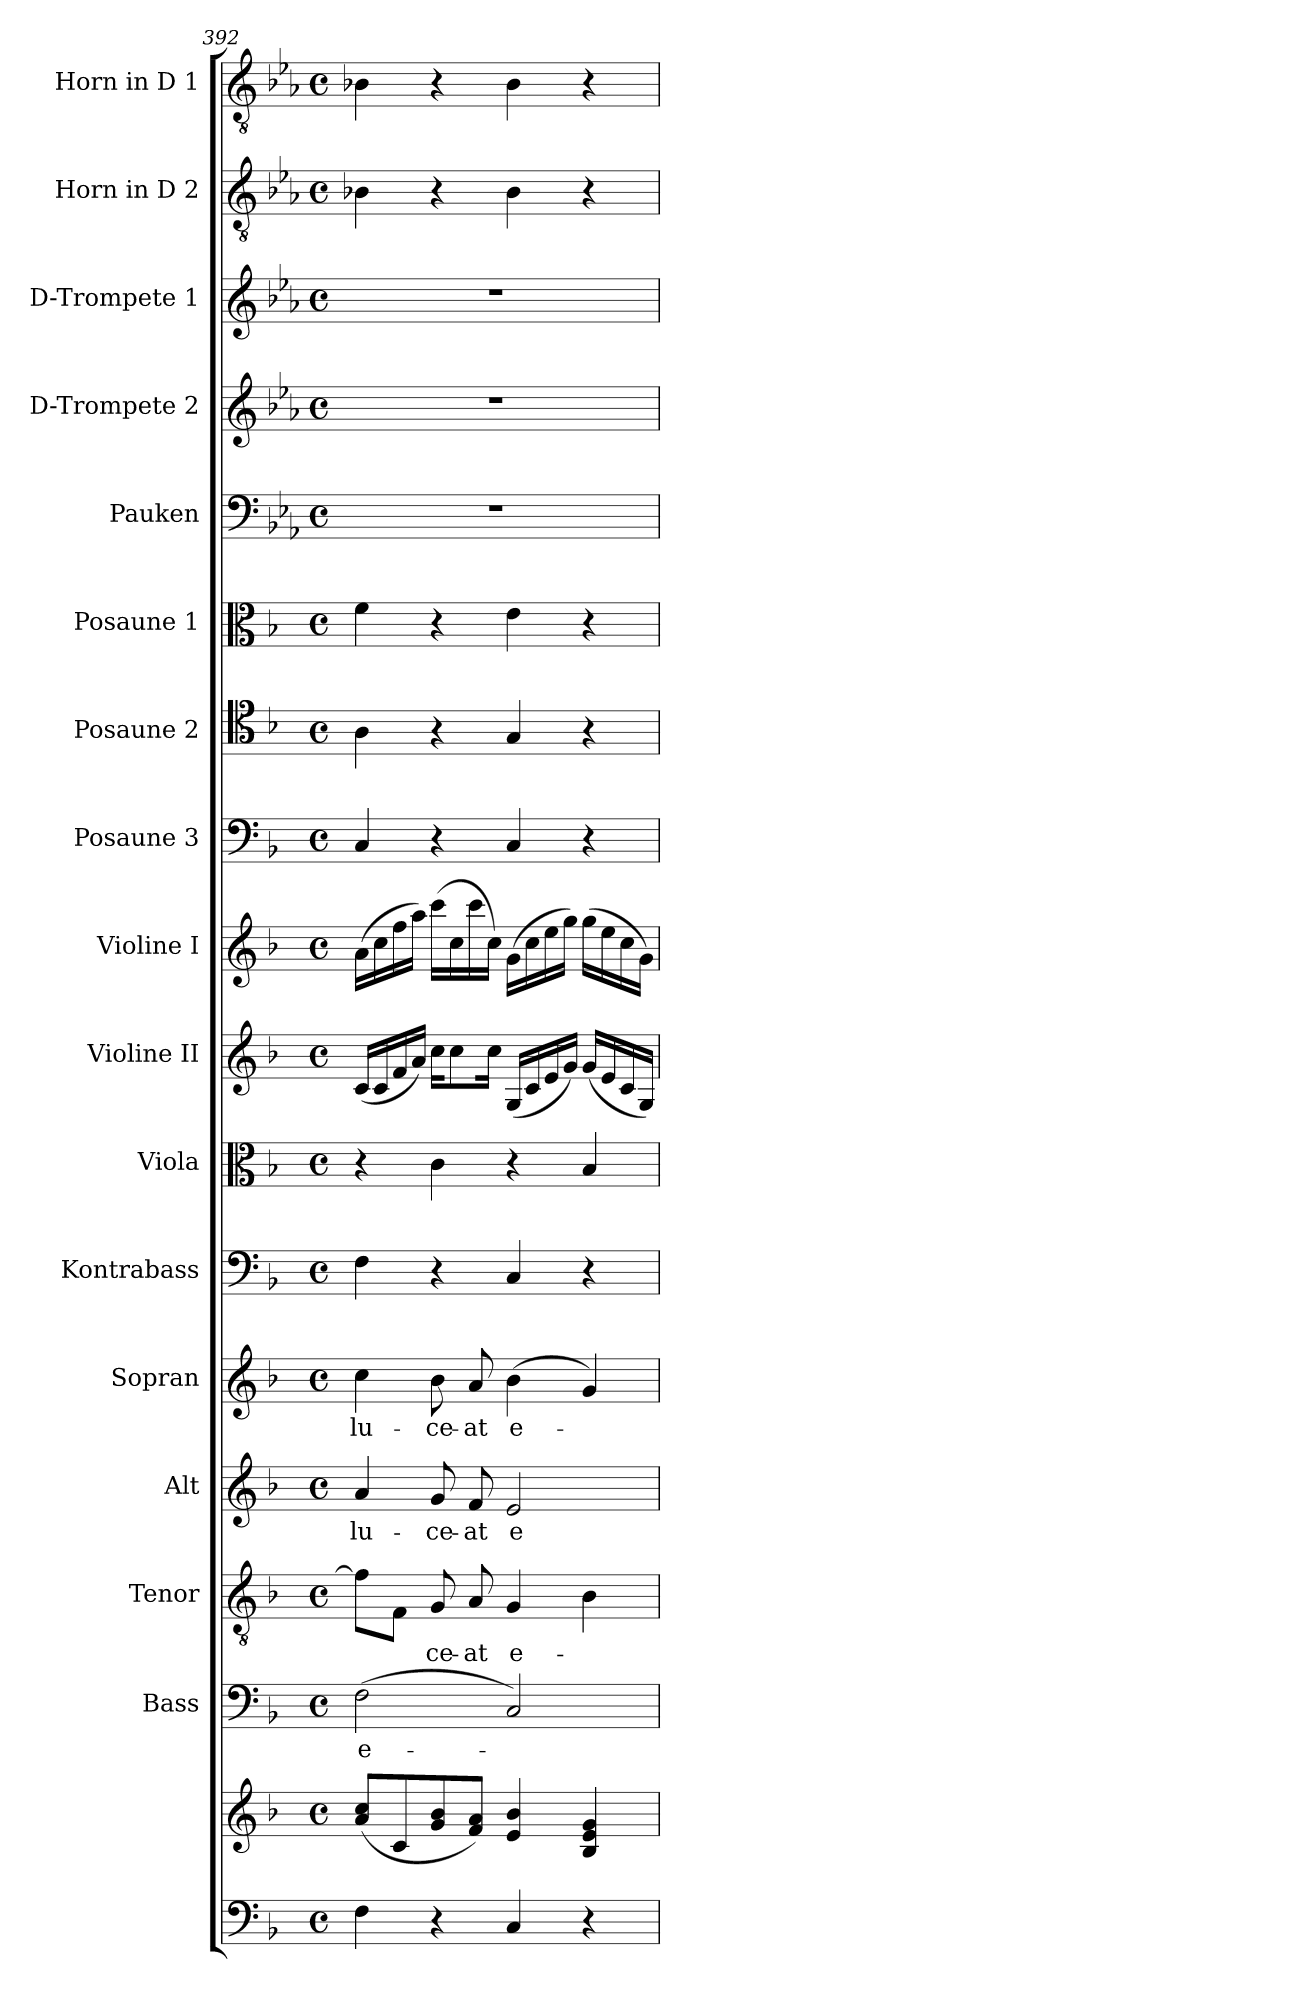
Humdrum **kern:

**kern	**kern	**kern	**text	**kern	**text	**kern	**text	**kern	**text	**kern	**kern	**kern	**kern	**kern	**kern	**kern	**kern	**kern	**kern	**kern	**kern
*part17	*part17	*part16	*part16	*part15	*part15	*part14	*part14	*part13	*part13	*part12	*part11	*part10	*part9	*part8	*part7	*part6	*part5	*part4	*part3	*part2	*part1
*staff18	*staff17	*staff16	*staff16	*staff15	*staff15	*staff14	*staff14	*staff13	*staff13	*staff12	*staff11	*staff10	*staff9	*staff8	*staff7	*staff6	*staff5	*staff4	*staff3	*staff2	*staff1
*	*	*I"Bass	*	*I"Tenor	*	*I"Alt	*	*I"Sopran	*	*I"Kontrabass	*I"Viola	*I"Violine II	*I"Violine I	*I"Posaune 3	*I"Posaune 2	*I"Posaune 1	*I"Pauken	*I"D-Trompete 2	*I"D-Trompete 1	*I"Horn in D 2	*I"Horn in D 1
*	*	*I'B.	*	*I'T.	*	*I'A.	*	*I'S.	*	*I'Kb.	*I'Vla.	*I'Vl. II	*I'Vl. I	*I'Pos. 3	*I'Pos. 2	*I'Pos. 1	*I'Pk.	*I'D Trp. 2	*I'D Trp. 1	*I'Hrn. 2	*I'Hrn. 1
*clefF4	*clefG2	*clefF4	*	*clefGv2	*	*clefG2	*	*clefG2	*	*clefF4	*clefC3	*clefG2	*clefG2	*clefF4	*clefC4	*clefC3	*clefF4	*clefG2	*clefG2	*clefGv2	*clefGv2
*	*	*	*	*	*	*	*	*	*	*ITrd7c12	*	*	*	*	*	*	*ITrd-1c-2	*ITrd-1c-2	*ITrd-1c-2	*ITrd-1c-2	*ITrd-1c-2
*k[b-]	*k[b-]	*k[b-]	*	*k[b-]	*	*k[b-]	*	*k[b-]	*	*k[b-]	*k[b-]	*k[b-]	*k[b-]	*k[b-]	*k[b-]	*k[b-]	*k[b-]	*k[b-]	*k[b-]	*k[b-]	*k[b-]
*F:	*F:	*F:	*	*F:	*	*F:	*	*F:	*	*F:	*F:	*F:	*F:	*F:	*F:	*F:	*F:	*F:	*F:	*F:	*F:
*M4/4	*M4/4	*M4/4	*	*M4/4	*	*M4/4	*	*M4/4	*	*M4/4	*M4/4	*M4/4	*M4/4	*M4/4	*M4/4	*M4/4	*M4/4	*M4/4	*M4/4	*M4/4	*M4/4
*met(c)	*met(c)	*met(c)	*	*met(c)	*	*met(c)	*	*met(c)	*	*met(c)	*met(c)	*met(c)	*met(c)	*met(c)	*met(c)	*met(c)	*met(c)	*met(c)	*met(c)	*met(c)	*met(c)
=392	=392	=392	=392	=392	=392	=392	=392	=392	=392	=392	=392	=392	=392	=392	=392	=392	=392	=392	=392	=392	=392
!	!	!	!LO:LY:b	!	!	!	!LO:LY:b	!	!LO:LY:b	!	!	!	!	!	!	!	!	!	!	!	!
4F\	(<8a/ 8cc/L	(>2F\	e-	8f\L]	.	4a/	lu-	4cc\	lu-	4FF\	4r	(<16c/LL	(>16a\LL	4C/	4A\	4f\	1r	1r	1r	4cn\	4cn\
.	.	.	.	.	.	.	.	.	.	.	.	16c/	16cc\	.	.	.	.	.	.	.	.
.	8c/	.	.	8F\J	.	.	.	.	.	.	.	16f/	16ff\	.	.	.	.	.	.	.	.
.	.	.	.	.	.	.	.	.	.	.	.	16a/JJ)	16aa\JJ)	.	.	.	.	.	.	.	.
!	!	!	!	!	!LO:LY:b	!	!LO:LY:b	!	!LO:LY:b	!	!	!	!	!	!	!	!	!	!	!	!
4r	8g/ 8b-/	.	.	8G/	-ce-	8g/	-ce-	8b-\	-ce-	4r	4c\	16cc\KL	(>16ccc\LL	4r	4r	4r	.	.	.	4r	4r
.	.	.	.	.	.	.	.	.	.	.	.	8cc\	16cc\	.	.	.	.	.	.	.	.
!	!	!	!	!	!LO:LY:b	!	!LO:LY:b	!	!LO:LY:b	!	!	!	!	!	!	!	!	!	!	!	!
.	8f/ 8a/J)	.	.	8A/	-at	8f/	-at	8a/	-at	.	.	.	16ccc\	.	.	.	.	.	.	.	.
.	.	.	.	.	.	.	.	.	.	.	.	16cc\Jk	16cc\JJ)	.	.	.	.	.	.	.	.
!	!	!	!	!	!LO:LY:b	!	!LO:LY:b	!	!LO:LY:b	!	!	!	!	!	!	!	!	!	!	!	!
4C/	4e/ 4b-/	2C/)	.	4G/	e-	2e/	e-	(>4b-\	e-	4CC/	4r	(<16G/LL	(>16g\LL	4C/	4G/	4e\	.	.	.	4c\	4c\
.	.	.	.	.	.	.	.	.	.	.	.	16c/	16cc\	.	.	.	.	.	.	.	.
.	.	.	.	.	.	.	.	.	.	.	.	16e/	16ee\	.	.	.	.	.	.	.	.
.	.	.	.	.	.	.	.	.	.	.	.	16g/JJ)	16gg\JJ)	.	.	.	.	.	.	.	.
4r	4B-/ 4e/ 4g/	.	.	4B-\	.	.	.	4g/)	.	4r	4B-/	(<16g/LL	(>16gg\LL	4r	4r	4r	.	.	.	4r	4r
.	.	.	.	.	.	.	.	.	.	.	.	16e/	16ee\	.	.	.	.	.	.	.	.
.	.	.	.	.	.	.	.	.	.	.	.	16c/	16cc\	.	.	.	.	.	.	.	.
.	.	.	.	.	.	.	.	.	.	.	.	16G/JJ)	16g\JJ)	.	.	.	.	.	.	.	.
=	=	=	=	=	=	=	=	=	=	=	=	=	=	=	=	=	=	=	=	=	=
*-	*-	*-	*-	*-	*-	*-	*-	*-	*-	*-	*-	*-	*-	*-	*-	*-	*-	*-	*-	*-	*-
